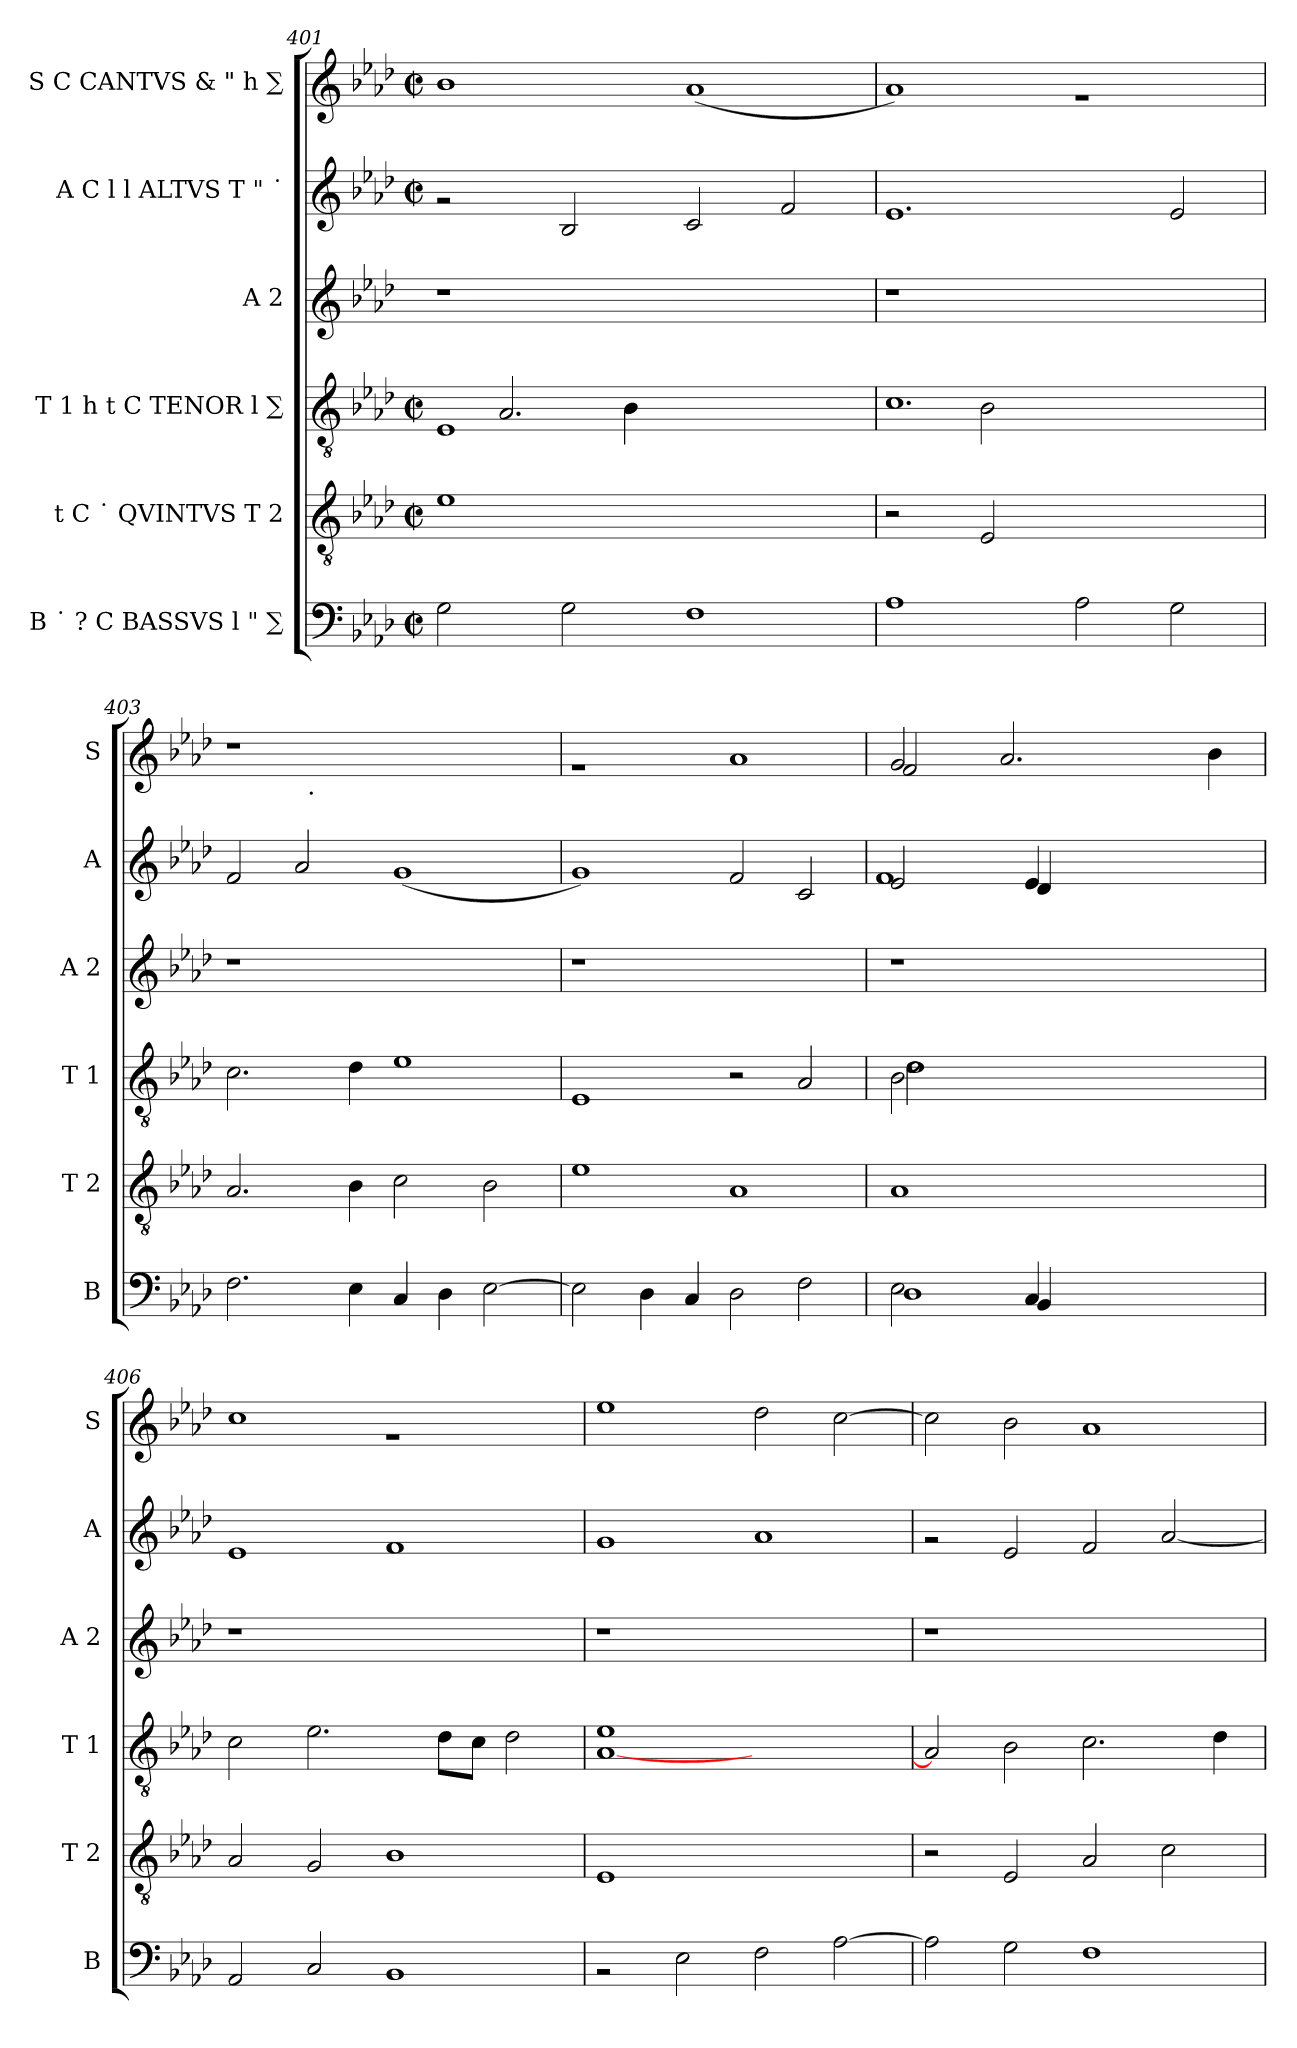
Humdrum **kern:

**kern	**kern	**kern	**kern	**kern	**kern
*part6	*part5	*part4	*part3	*part2	*part1
*staff6	*staff5	*staff4	*staff3	*staff2	*staff1
*I"B ˙ ? C BASSVS l " ∑	*I"t C ˙ QVINTVS T 2	*I"T 1 h t C TENOR l ∑	*I"A 2	*I"A C l l ALTVS T " ˙	*I"S C CANTVS & " h ∑
*I'B	*I'T 2	*I'T 1	*I'A 2	*I'A	*I'S
*clefF4	*clefGv2	*clefGv2	*clefG2	*clefG2	*clefG2
*k[b-e-a-d-]	*k[b-e-a-d-]	*k[b-e-a-d-]	*k[b-e-a-d-]	*k[b-e-a-d-]	*k[b-e-a-d-]
*A-:	*A-:	*A-:	*A-:	*A-:	*A-:
*M2/2	*M2/2	*M2/2	*	*M2/2	*M2/2
*met(c|)	*met(c|)	*met(c|)	*	*met(c|)	*met(c|)
=401	=401	=401	=401	=401	=401
*	*	*^	*	*	*
*	*	*	*^	*	*	*
2G\	1e-	1E-	4ryy	2.ryy	1r	2rg	1b-
.	.	.	2.A-/	.	.	.	.
2G\	.	.	.	.	.	2B-/	.
.	.	.	.	4B-\	.	.	.
1F	1ryy	1ryy	1ryy	1ryy	1ryy	2c/	(<1a-
.	.	.	.	.	.	2f/	.
*	*	*	*v	*v	*	*	*
=402	=402	=402	=402	=402	=402	=402
1A-	2r	1.c	2ryy	1r	1.e-	1a-)
.	2E-/	.	2B-\	.	.	.
2A-\	1ryy	.	2ryy	1ryy	.	1ra
2G\	.	2ryy	2ryy	.	2e-/	.
*	*	*v	*v	*	*	*
!!LO:PB:g=z
=403	=403	=403	=403	=403	=403
*	*	*	*	*	*^
2.F\	2.A-/	2.c\	1r	2f/	1r	2ryy
.	.	.	.	2a-/	.	32ryy
!	!	!	!	!	!	!LO:TX:b:t=.
.	.	.	.	.	.	1ryy
4E-\	4B-\	4d-\	.	.	.	.
4C/	2c\	1e-	1ryy	(<1g	1ryy	.
4D-\	.	.	.	.	.	.
[>2E-\	2B-\	.	.	.	.	.
.	.	.	.	.	.	4...ryy
*	*	*	*	*	*v	*v
=404	=404	=404	=404	=404	=404
2E-\]	1e-	1E-	1r	1g)	1ra
4D-\	.	.	.	.	.
4C/	.	.	.	.	.
2D-\	1A-	2r	1ryy	2f/	1a-
2F\	.	2A-/	.	2c/	.
=405	=405	=405	=405	=405	=405
*^	*	*^	*	*^	*^
*	*^	*	*	*^	*	*	*^	*	*
*	*	*^	*	*	*	*	*	*	*	*^	*	*
2E-\	1D-	2.ryy	2.ryy	1A-	2B-\	1d-	2d-\	1r	2e-/	1f	2.ryy	2.ryy	2g/	2f/
2ryy	.	.	.	.	2ryy	.	2ryy	.	2ryy	.	.	.	1ryy	8ryy
.	.	.	.	.	.	.	.	.	.	.	.	.	.	32ryy
.	.	.	.	.	.	.	.	.	.	.	.	.	.	2.a-/
.	.	4C/	4BB-/	.	.	.	.	.	.	.	4e-/	4d-/	.	.
4ryy	2ryy	2ryy	2ryy	2ryy	4ryy	2ryy	4ryy	2ryy	4ryy	2ryy	2ryy	2ryy	.	.
16ryy	.	.	.	.	16ryy	.	16ryy	.	16ryy	.	.	.	.	.
2ryy	.	.	.	.	2ryy	.	2ryy	.	2ryy	.	.	.	.	.
.	.	.	.	.	.	.	.	.	.	.	.	.	.	8ryy
.	4ryy	4ryy	4ryy	4ryy	.	4ryy	.	4ryy	.	4ryy	4ryy	4ryy	4ryy	.
.	.	.	.	.	.	.	.	.	.	.	.	.	.	32ryy
.	.	.	.	.	.	.	.	.	.	.	.	.	.	4b-\
.	16ryy	16ryy	16ryy	16ryy	.	16ryy	.	16ryy	.	16ryy	16ryy	16ryy	16ryy	.
*	*	*	*	*	*	*	*	*	*v	*v	*v	*v	*	*
*v	*v	*v	*v	*	*v	*v	*v	*	*	*v	*v
=406	=406	=406	=406	=406	=406
2AA-/	2A-/	2c\	1r	1e-	1cc
2C/	2G/	2.e-\	.	.	.
1BB-	1B-	.	1ryy	1f	1ra
.	.	8d-\L	.	.	.
.	.	8c\J	.	.	.
.	.	2d-\	.	.	.
=407	=407	=407	=407	=407	=407
2rBB	1E-	[<1A- 1e-	1r	1g	1ee-
2E-\	.	.	.	.	.
2F\	1ryy	1ryy	1ryy	1a-	2dd-\
[<2A-\	.	.	.	.	[<2cc\
!!LO:LB:g=z
=408	=408	=408	=408	=408	=408
2A-\]	2r	2A-/]	1r	2rg	2cc\]
2G\	2E-/	2B-\	.	2e-/	2b-\
1F	2A-/	2.c\	1ryy	2f/	1a-
.	2c\	.	.	[<2a-/	.
.	.	4d-\	.	.	.
=	=	=	=	=	=
*-	*-	*-	*-	*-	*-
